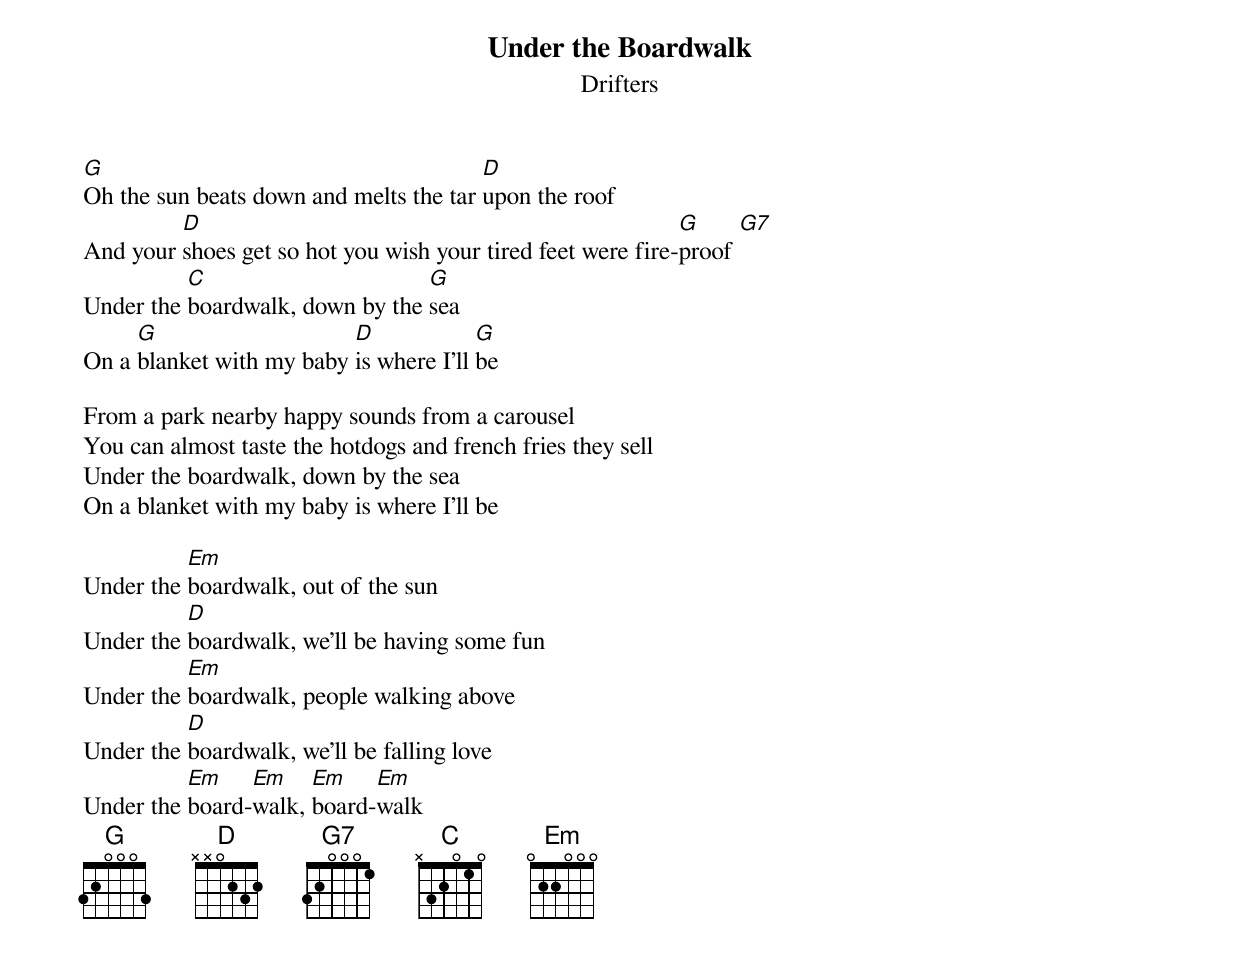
{t:Under the Boardwalk}
{st:Drifters}

[G]Oh the sun beats down and melts the tar [D]upon the roof
And your [D]shoes get so hot you wish your tired feet were fire-[G]proof [G7]
Under the [C]boardwalk, down by the [G]sea
On a [G]blanket with my baby [D]is where I'll [G]be

From a park nearby happy sounds from a carousel
You can almost taste the hotdogs and french fries they sell
Under the boardwalk, down by the sea
On a blanket with my baby is where I'll be

Under the [Em]boardwalk, out of the sun
Under the [D]boardwalk, we'll be having some fun
Under the [Em]boardwalk, people walking above
Under the [D]boardwalk, we'll be falling love
Under the [Em]board-[Em]walk, [Em]board-[Em]walk
